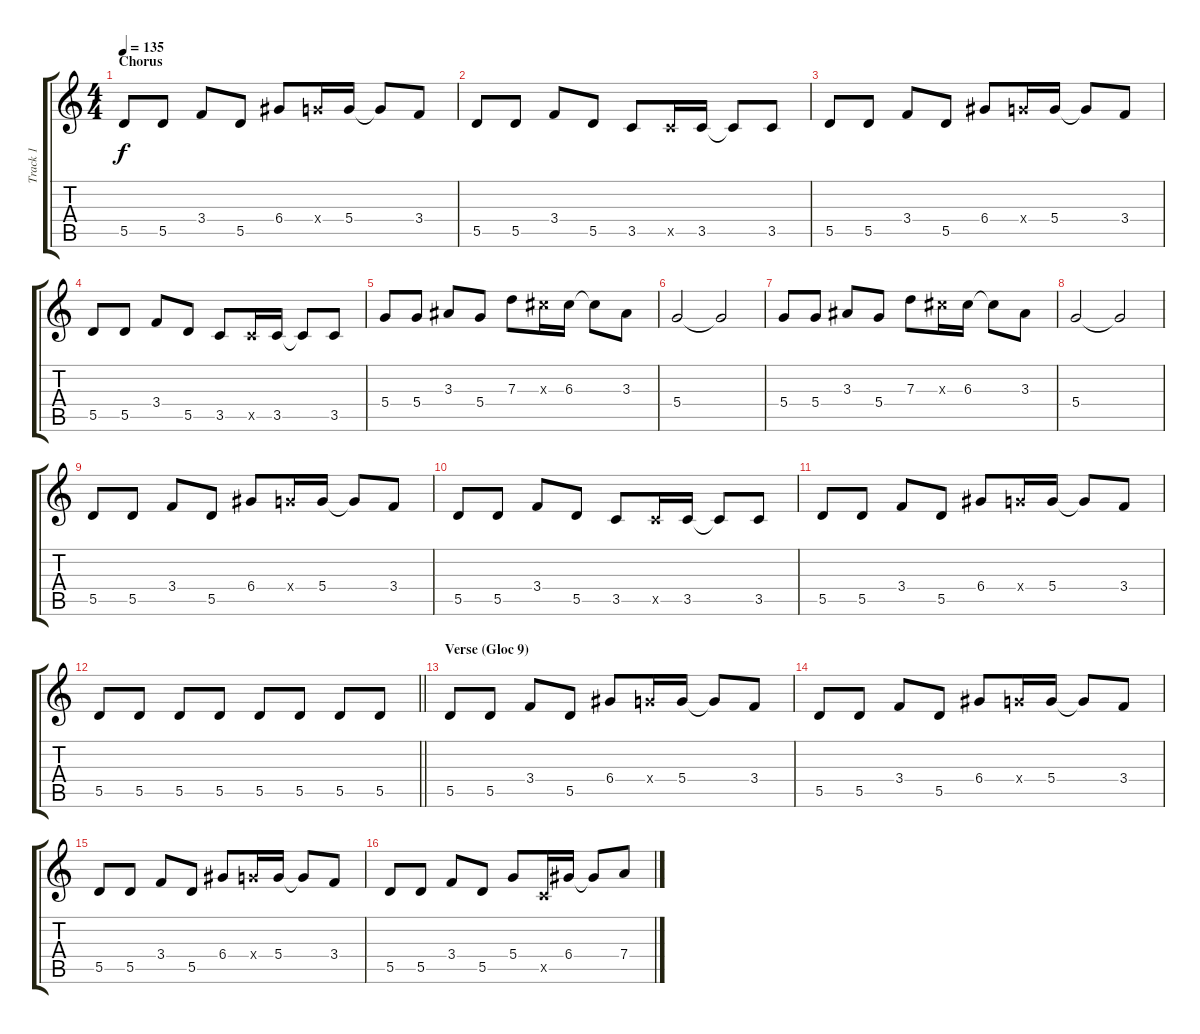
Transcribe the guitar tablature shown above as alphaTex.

\track ("Track 1" "Track 1") {instrument distortionguitar}
\staff {score tabs}
\tuning (E4 B3 G3 D3 A2 E2) {hide}
\ts (4 4)
\section ("" "Chorus")
\tempo 135
\clef g2
\ks c
5.5.8{dy f} 5.5.8 3.4.8 5.5.8 6.4.8 5.4{x}.16 5.4.16 5.4{t}.8 3.4.8 |
5.5.8 5.5.8 3.4.8 5.5.8 3.5.8 3.5{x}.16 3.5.16 3.5{t}.8 3.5.8 |
5.5.8 5.5.8 3.4.8 5.5.8 6.4.8 5.4{x}.16 5.4.16 5.4{t}.8 3.4.8 |
5.5.8 5.5.8 3.4.8 5.5.8 3.5.8 3.5{x}.16 3.5.16 3.5{t}.8 3.5.8 |
5.4.8 5.4.8 3.3.8 5.4.8 7.3.8 6.3{x}.16 6.3.16 6.3{t}.8 3.3.8 |
5.4.2 5.4{t}.2 |
5.4.8 5.4.8 3.3.8 5.4.8 7.3.8 6.3{x}.16 6.3.16 6.3{t}.8 3.3.8 |
5.4.2 5.4{t}.2 |
5.5.8 5.5.8 3.4.8 5.5.8 6.4.8 5.4{x}.16 5.4.16 5.4{t}.8 3.4.8 |
5.5.8 5.5.8 3.4.8 5.5.8 3.5.8 3.5{x}.16 3.5.16 3.5{t}.8 3.5.8 |
5.5.8 5.5.8 3.4.8 5.5.8 6.4.8 5.4{x}.16 5.4.16 5.4{t}.8 3.4.8 |
\barLineRight lightlight
5.5.8 5.5.8 5.5.8 5.5.8 5.5.8 5.5.8 5.5.8 5.5.8 |
\section ("" "Verse (Gloc 9)")
5.5.8 5.5.8 3.4.8 5.5.8 6.4.8 5.4{x}.16 5.4.16 5.4{t}.8 3.4.8 |
5.5.8 5.5.8 3.4.8 5.5.8 6.4.8 5.4{x}.16 5.4.16 5.4{t}.8 3.4.8 |
5.5.8 5.5.8 3.4.8 5.5.8 6.4.8 5.4{x}.16 5.4.16 5.4{t}.8 3.4.8 |
5.5.8 5.5.8 3.4.8 5.5.8 5.4.8 3.5{x}.16 6.4.16 6.4{t}.8 7.4.8
